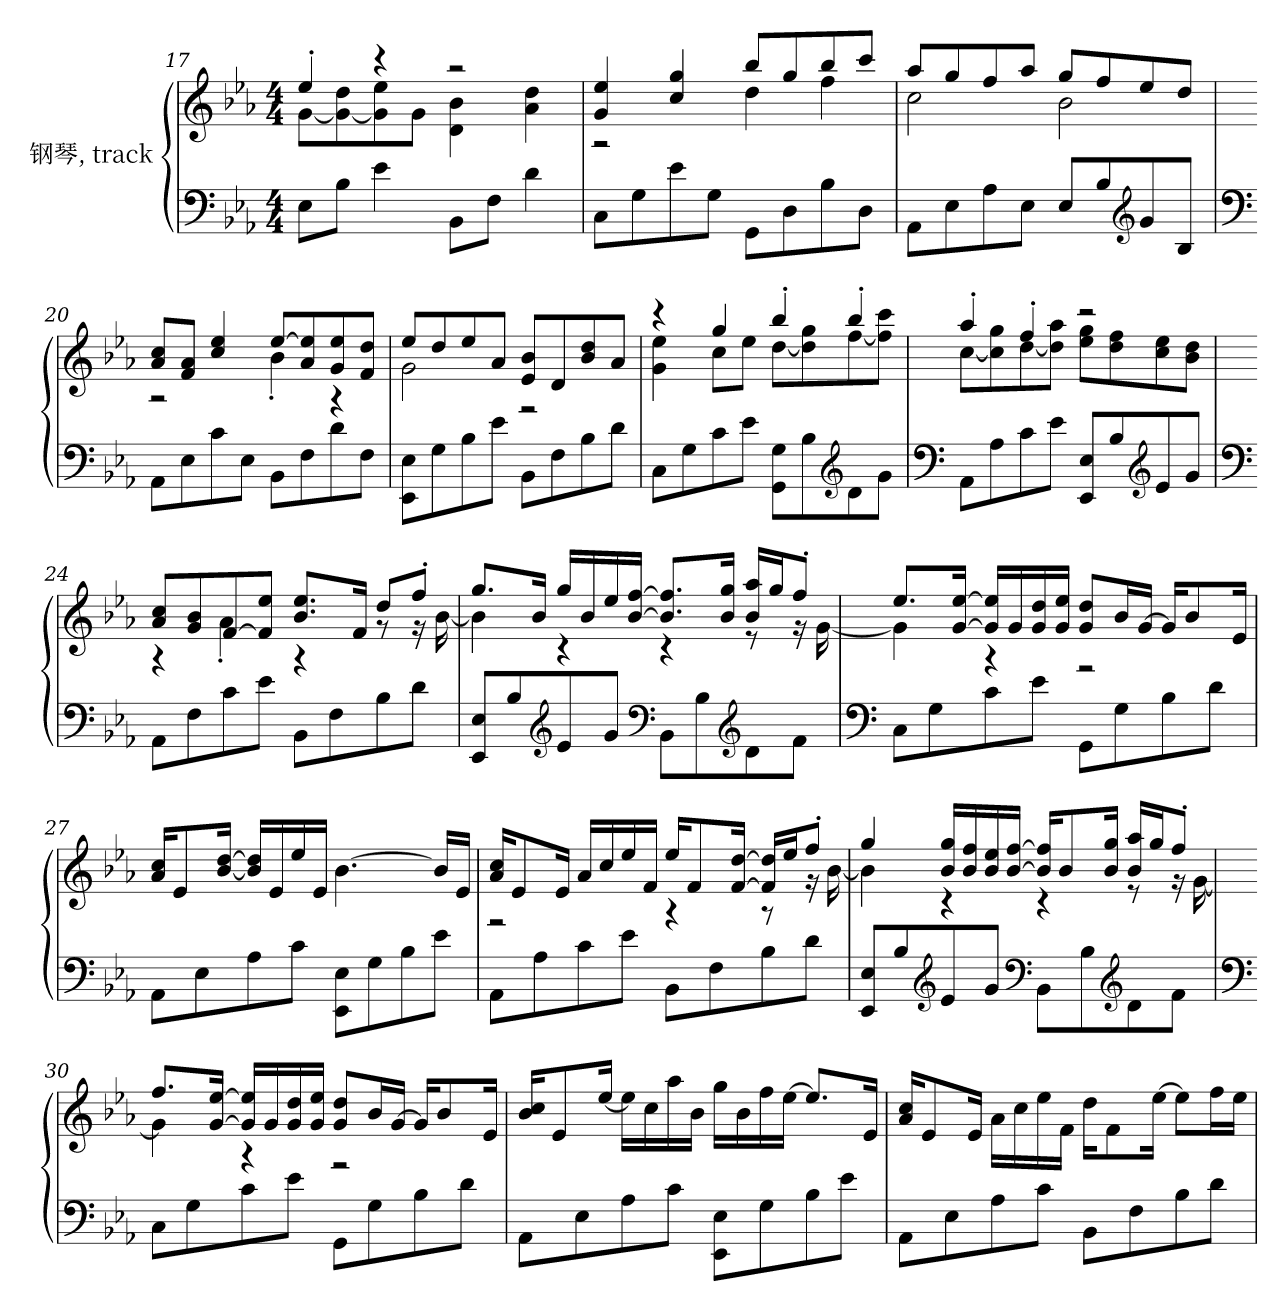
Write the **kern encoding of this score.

**kern	**kern
*part1	*part1
*staff2	*staff1
*I"钢琴, track	*
*clefF4	*clefG2
*k[b-e-a-]	*k[b-e-a-]
*M4/4	*M4/4
=17	=17
*	*^
8E-\L	4ee-'/	[8g\L
8B-\J	.	8g\_ 8dd\
4e-\	4r	8g\] 8ee-\
.	.	8g\J
8BB-\L	2r	4d\ 4b-\
8F\J	.	.
4d\	.	4a-\ 4dd\
!!LO:LB:g=z	!!
=18	=18	=18
8C\L	4g/ 4ee-/	2r
8G\	.	.
8e-\	4cc/ 4gg/	.
8G\J	.	.
8GG\L	8bb-/L	4dd\
8D\	8gg/	.
8B-\	8bb-/	4ff\
8D\J	8ccc/J	.
=19	=19	=19
8AA-\L	8aa-/L	2cc\
8E-\	8gg/	.
8A-\	8ff/	.
8E-\J	8aa-/J	.
8E-/L	8gg/L	2b-\
8B-/	8ff/	.
*clefG2	*	*
8g/	8ee-/	.
8B-/J	8dd/J	.
=20	=20	=20
*clefF4	*	*
8AA-\L	8a-/ 8cc/L	2r
8E-\	8f/ 8a-/J	.
8c\	4cc/ 4ee-/	.
8E-\J	.	.
8BB-\L	[8ee-/L	4b-'\
8F\	8a-/ 8ee-/]	.
8d\	8g/ 8ee-/	4r
8F\J	8f/ 8dd/J	.
=21	=21	=21
8EE-\ 8E-\L	8ee-/L	2g\
8G\	8dd/	.
8B-\	8ee-/	.
8e-\J	8a-/J	.
8BB-\L	8e-/ 8b-/L	2r
8F\	8d/	.
8B-\	8b-/ 8dd/	.
8d\J	8a-/J	.
!!LO:LB:g=z	!!
=22	=22	=22
8C\L	4r	4g\ 4ee-\
8G\	.	.
8c\	4gg/	8cc\L
8e-\J	.	8ee-\J
8GG\ 8G\L	4bb-'/	[8dd\L
8B-\	.	8dd\] 8gg\
*clefG2	*	*
8d\	4bb-'/	[8ff\
8g\J	.	8ff\] 8ccc\J
=23	=23	=23
*clefF4	*	*
8AA-\L	4aa-'/	[8cc\L
8A-\	.	8cc\] 8gg\
8c\	4ff'/	[8dd\
8e-\J	.	8dd\] 8aa-\J
8EE-/ 8E-/L	2r	8ee-\ 8gg\L
8B-/	.	8dd\ 8ff\
*clefG2	*	*
8e-/	.	8cc\ 8ee-\
8g/J	.	8b-\ 8dd\J
=24	=24	=24
*clefF4	*	*
8AA-\L	8a-/ 8cc/L	4r
8F\	8g/ 8b-/	.
8c\	[8f/	4a-'\
8e-\J	8f/] 8ee-/J	.
8BB-\L	8.b-/ 8.ee-/L	4r
8F\	.	.
.	16f/Jk	.
8B-\	8dd/L	8r
8d\J	8ff'/J	16r
.	.	[16b-\
!!LO:LB:g=z	!!
=25	=25	=25
8EE-/ 8E-/L	8.gg/L	4b-\]
8B-/	.	.
.	16b-/Jk	.
*clefG2	*	*
8e-/	16gg/LL	4r
.	16b-/	.
8g/J	16ee-/	.
.	[16b-/ [16ff/JJ	.
*clefF4	*	*
8BB-\L	8.b-/] 8.ff/]L	4r
8B-\	.	.
.	16b-/ 16gg/Jk	.
*clefG2	*	*
8d\	16b-/ 16aa-/LL	8r
.	16gg/J	.
8f\J	8ff'/J	16r
.	.	[16g\
=26	=26	=26
*clefF4	*	*
8C\L	8.ee-/L	4g\]
8G\	.	.
.	[16g/ [16ee-/Jk	.
8c\	16g/] 16ee-/]LL	4r
.	16g/	.
8e-\J	16g/ 16dd/	.
.	16g/ 16ee-/JJ	.
8GG\L	8g/ 8dd/L	2r
8G\	16b-/L	.
.	[16g/JJ	.
8B-\	16g/KL]	.
.	8b-/	.
8d\J	.	.
.	16e-/Jk	.
*	*v	*v
=27	=27
8AA-\L	16a-/ 16cc/KL
.	8e-/
8E-\	.
.	[16b-/ [16dd/Jk
8A-\	16b-/] 16dd/]LL
.	16e-/
8c\J	16ee-/
.	16e-/JJ
8EE-\ 8E-\L	[4.b-\
8G\	.
8B-\	.
8e-\J	16b-/LL]
.	16e-/JJ
!!LO:LB:g=z
=28	=28
*	*^
8AA-\L	16a-/ 16cc/KL	2r
.	8e-/	.
8A-\	.	.
.	16e-/Jk	.
8c\	16a-/LL	.
.	16cc/	.
8e-\J	16ee-/	.
.	16f/JJ	.
8BB-\L	16ee-/KL	4r
.	8f/	.
8F\	.	.
.	[16f/ [16dd/Jk	.
8B-\	16f/] 16dd/]LL	8r
.	16ee-/J	.
8d\J	8ff'/J	16r
.	.	[16b-\
=29	=29	=29
8EE-/ 8E-/L	4gg/	4b-\]
8B-/	.	.
*clefG2	*	*
8e-/	16b-/ 16gg/LL	4r
.	16b-/ 16ff/	.
8g/J	16b-/ 16ee-/	.
.	[16b-/ [16ff/JJ	.
*clefF4	*	*
8BB-\L	16b-/] 16ff/]KL	4r
.	8b-/	.
8B-\	.	.
.	16b-/ 16gg/Jk	.
*clefG2	*	*
8d\	16b-/ 16aa-/LL	8r
.	16gg/J	.
8f\J	8ff'/J	16r
.	.	[16g\
!!LO:PB:g=z	!!
=30	=30	=30
*clefF4	*	*
8C\L	8.ff/L	4g\]
8G\	.	.
.	[16g/ [16ee-/Jk	.
8c\	16g/] 16ee-/]LL	4r
.	16g/	.
8e-\J	16g/ 16dd/	.
.	16g/ 16ee-/JJ	.
8GG\L	8g/ 8dd/L	2r
8G\	16b-/L	.
.	[16g/JJ	.
8B-\	16g/KL]	.
.	8b-/	.
8d\J	.	.
.	16e-/Jk	.
*	*v	*v
=31	=31
8AA-\L	16b-/ 16cc/KL
.	8e-/
8E-\	.
.	[16ee-/Jk
8A-\	16ee-\LL]
.	16cc\
8c\J	16aa-\
.	16b-\JJ
8EE-\ 8E-\L	16gg\LL
.	16b-\
8G\	16ff\
.	[16ee-\JJ
8B-\	8.ee-/L]
8e-\J	.
.	16e-/Jk
=32	=32
8AA-\L	16a-/ 16cc/KL
.	8e-/
8E-\	.
.	16e-/Jk
8A-\	16a-\LL
.	16cc\
8c\J	16ee-\
.	16f\JJ
8BB-\L	16dd\KL
.	8f\
8F\	.
.	[16ee-\Jk
8B-\	8ee-\L]
8d\J	16ff\L
.	16ee-\JJ
=	=
*-	*-
